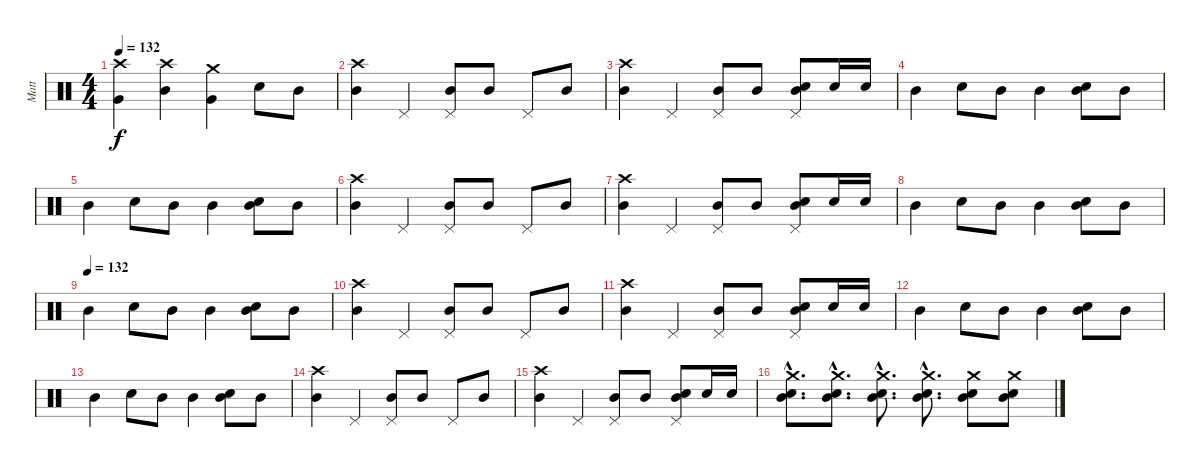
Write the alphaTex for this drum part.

\track ("Matt" "Matt") {instrument percussion}
\staff {score}
\articulation defaults
\ts (4 4)
\tempo 132
\clef neutral
\ks c
("Crash high (hit)" "Very Low Tom (hit)").4{dy f} ("Crash high (hit)" "Mid Tom (hit)").4 ("Crash medium (hit)" "Very Low Tom (hit)").4 "Electric Snare (hit)".8 "Mid Tom (hit)".8 |
("Crash high (hit)" "Mid Tom (hit)").4 "Pedal Hi-Hat (hit)".4 ("Pedal Hi-Hat (hit)" "Mid Tom (hit)").8 "Mid Tom (hit)".8 "Pedal Hi-Hat (hit)".8 "Mid Tom (hit)".8 |
("Crash high (hit)" "Mid Tom (hit)").4 "Pedal Hi-Hat (hit)".4 ("Pedal Hi-Hat (hit)" "Mid Tom (hit)").8 "Mid Tom (hit)".8 ("Pedal Hi-Hat (hit)" "Electric Snare (hit)" "Mid Tom (hit)").8 "Electric Snare (hit)".16 "Electric Snare (hit)".16 |
"Mid Tom (hit)".4 "Electric Snare (hit)".8 "Mid Tom (hit)".8 "Mid Tom (hit)".4 ("Electric Snare (hit)" "Mid Tom (hit)").8 "Mid Tom (hit)".8 |
"Mid Tom (hit)".4 "Electric Snare (hit)".8 "Mid Tom (hit)".8 "Mid Tom (hit)".4 ("Electric Snare (hit)" "Mid Tom (hit)").8 "Mid Tom (hit)".8 |
("Crash high (hit)" "Mid Tom (hit)").4 "Pedal Hi-Hat (hit)".4 ("Pedal Hi-Hat (hit)" "Mid Tom (hit)").8 "Mid Tom (hit)".8 "Pedal Hi-Hat (hit)".8 "Mid Tom (hit)".8 |
("Crash high (hit)" "Mid Tom (hit)").4 "Pedal Hi-Hat (hit)".4 ("Pedal Hi-Hat (hit)" "Mid Tom (hit)").8 "Mid Tom (hit)".8 ("Pedal Hi-Hat (hit)" "Electric Snare (hit)" "Mid Tom (hit)").8 "Electric Snare (hit)".16 "Electric Snare (hit)".16 |
"Mid Tom (hit)".4 "Electric Snare (hit)".8 "Mid Tom (hit)".8 "Mid Tom (hit)".4 ("Electric Snare (hit)" "Mid Tom (hit)").8 "Mid Tom (hit)".8 |
\tempo (132)
"Mid Tom (hit)".4 "Electric Snare (hit)".8 "Mid Tom (hit)".8 "Mid Tom (hit)".4 ("Electric Snare (hit)" "Mid Tom (hit)").8 "Mid Tom (hit)".8 |
("Crash high (hit)" "Mid Tom (hit)").4 "Pedal Hi-Hat (hit)".4 ("Pedal Hi-Hat (hit)" "Mid Tom (hit)").8 "Mid Tom (hit)".8 "Pedal Hi-Hat (hit)".8 "Mid Tom (hit)".8 |
("Crash high (hit)" "Mid Tom (hit)").4 "Pedal Hi-Hat (hit)".4 ("Pedal Hi-Hat (hit)" "Mid Tom (hit)").8 "Mid Tom (hit)".8 ("Pedal Hi-Hat (hit)" "Electric Snare (hit)" "Mid Tom (hit)").8 "Electric Snare (hit)".16 "Electric Snare (hit)".16 |
"Mid Tom (hit)".4 "Electric Snare (hit)".8 "Mid Tom (hit)".8 "Mid Tom (hit)".4 ("Electric Snare (hit)" "Mid Tom (hit)").8 "Mid Tom (hit)".8 |
"Mid Tom (hit)".4 "Electric Snare (hit)".8 "Mid Tom (hit)".8 "Mid Tom (hit)".4 ("Electric Snare (hit)" "Mid Tom (hit)").8 "Mid Tom (hit)".8 |
("Crash high (hit)" "Mid Tom (hit)").4 "Pedal Hi-Hat (hit)".4 ("Pedal Hi-Hat (hit)" "Mid Tom (hit)").8 "Mid Tom (hit)".8 "Pedal Hi-Hat (hit)".8 "Mid Tom (hit)".8 |
("Crash high (hit)" "Mid Tom (hit)").4 "Pedal Hi-Hat (hit)".4 ("Pedal Hi-Hat (hit)" "Mid Tom (hit)").8 "Mid Tom (hit)".8 ("Pedal Hi-Hat (hit)" "Electric Snare (hit)" "Mid Tom (hit)").8 "Electric Snare (hit)".16 "Electric Snare (hit)".16 |
("Crash medium (hit)"{hac} "Electric Snare (hit)"{hac} "Mid Tom (hit)"{hac}).8{d} ("Crash medium (hit)"{hac} "Electric Snare (hit)"{hac} "Mid Tom (hit)"{hac}).8{d} ("Crash medium (hit)"{hac} "Electric Snare (hit)"{hac} "Mid Tom (hit)"{hac}).8{d} ("Crash medium (hit)"{hac} "Electric Snare (hit)"{hac} "Mid Tom (hit)"{hac}).8{d} ("Crash medium (hit)" "Electric Snare (hit)" "Mid Tom (hit)").8 ("Crash medium (hit)" "Electric Snare (hit)" "Mid Tom (hit)").8
